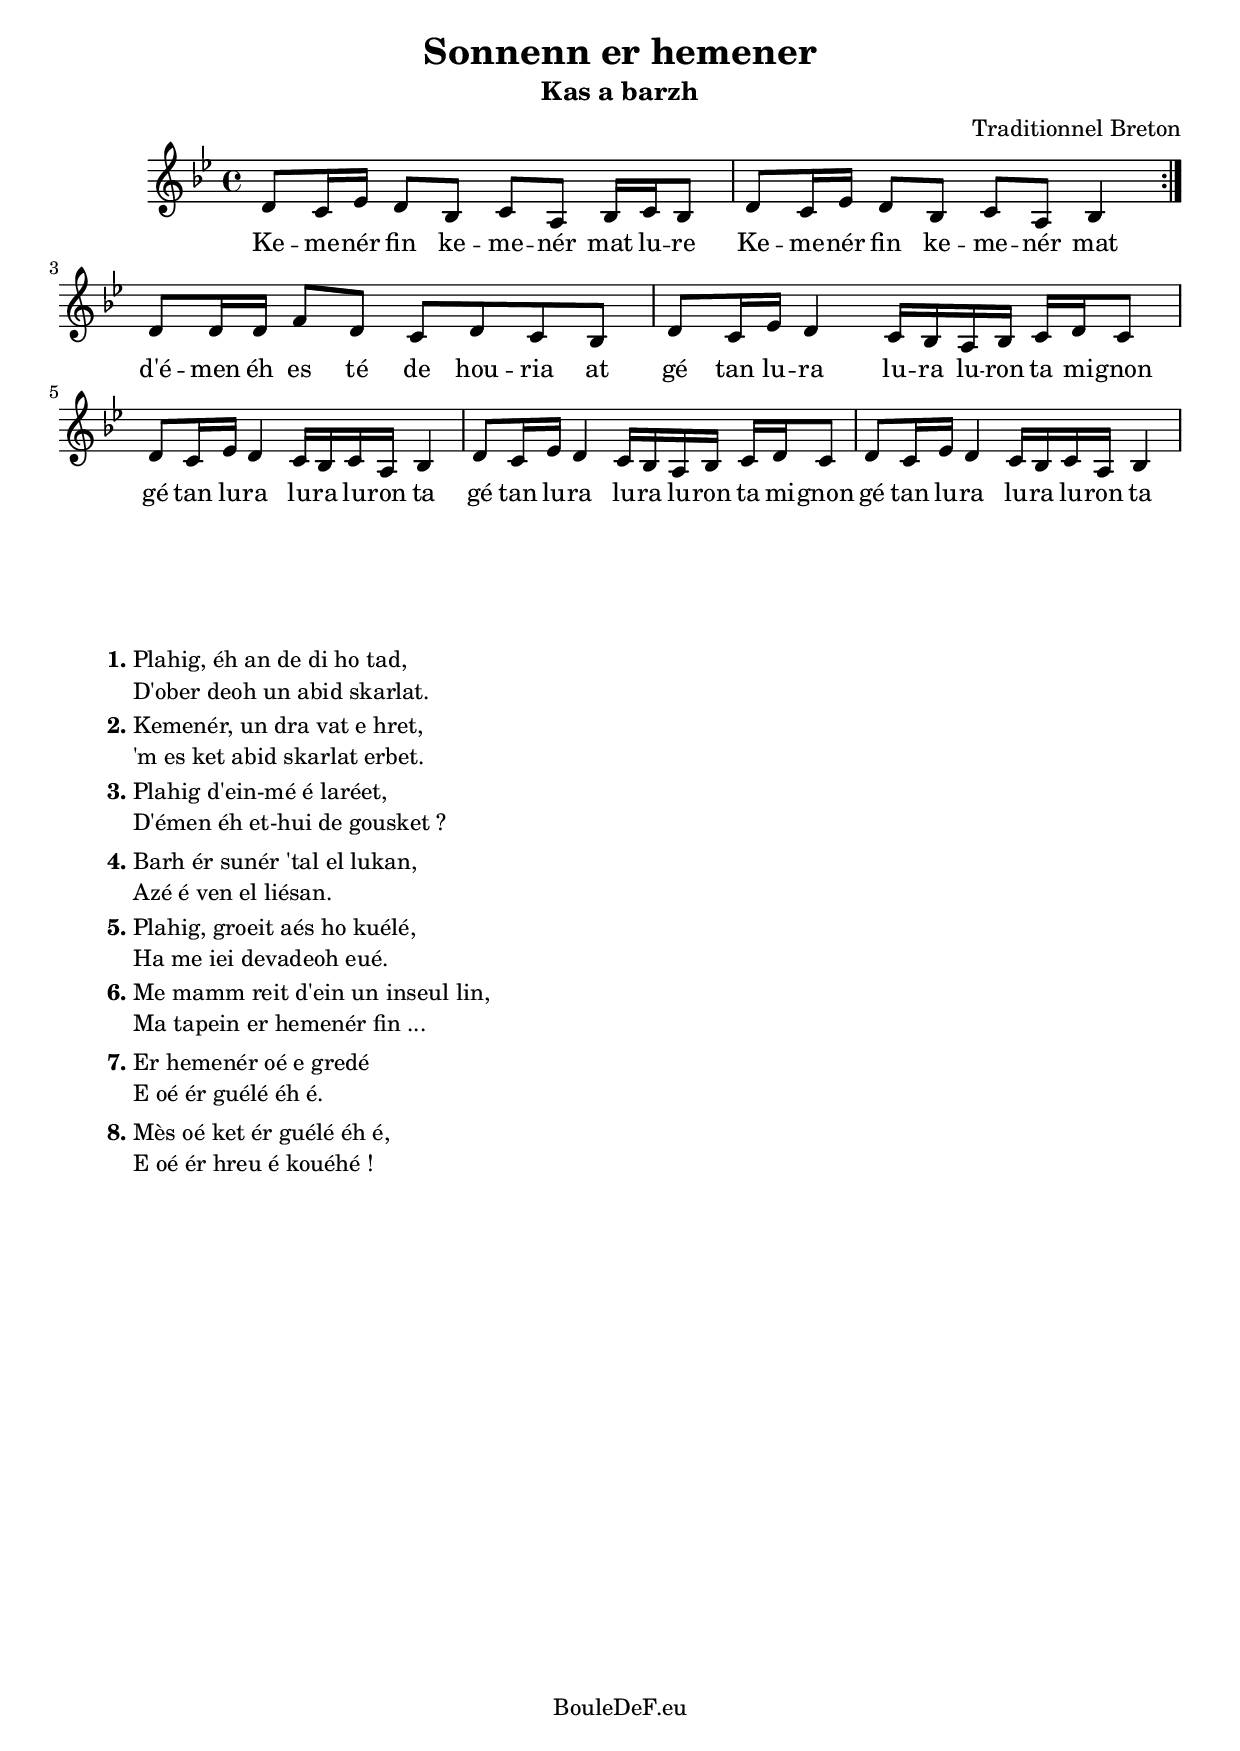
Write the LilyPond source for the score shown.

\version "2.16.0"
\include "italiano.ly"

\header {
	title = "Sonnenn er hemener"
	subtitle = "Kas a barzh"
	composer = "Traditionnel Breton"
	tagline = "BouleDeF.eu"
}

kasabarzh = \relative sib {
	\clef "treble"
	\key sib \major
	\time 4/4

	\repeat volta 2 {
		| re8 do16 mib re8 sib do la sib16 do sib8
		| re8 do16 mib re8 sib do la sib4
	}
	| re8 re16 re fa8 re do re do sib
	| re8 do16 mib re4 do 16 sib la sib do re do8
	| re8 do16 mib re4 do16 sib do la sib4
	| re8 do16 mib re4 do16 sib la sib do re do8
	| re8 do16 mib re4 do16 sib do la sib4
}

\score {
	\new Staff { \kasabarzh }
	\addlyrics {
		| Ke -- me -- nér fin ke -- me -- nér mat lu -- re
		| Ke -- me -- nér fin ke -- me -- nér mat
		| d'é -- men éh es té de hou -- ria at
		| gé tan lu -- ra lu -- ra lu -- ron ta mi -- gnon
		| gé tan lu -- ra lu -- ra lu -- ron ta
		| gé tan lu -- ra lu -- ra lu -- ron ta mi -- gnon
		| gé tan lu -- ra lu -- ra lu -- ron ta
	}
	\layout {}
}

\markup {
	\vspace #5.0
	\hspace #4.0
	\column {
		\line {
			\bold "1."
			\column {
				"Plahig, éh an de di ho tad,"
				"D'ober deoh un abid skarlat."
			}
		}
		\combine \null \vspace #0.1
		\line {
			\bold "2."
			\column {
				"Kemenér, un dra vat e hret,"
				"'m es ket abid skarlat erbet."
			}
		}
		\combine \null \vspace #0.1
		\line {
			\bold "3."
			\column {
				"Plahig d'ein-mé é laréet,"
				"D'émen éh et-hui de gousket ?"
			}
		}
		\combine \null \vspace #0.1
		\line {
			\bold "4."
			\column {
				"Barh ér sunér 'tal el lukan,"
				"Azé é ven el liésan."
			}
		}
		\combine \null \vspace #0.1
		\line {
			\bold "5."
			\column {
				"Plahig, groeit aés ho kuélé,"
				"Ha me iei devadeoh eué."
			}
		}
		\combine \null \vspace #0.1
		\line {
			\bold "6."
			\column {
				"Me mamm reit d'ein un inseul lin,"
				"Ma tapein er hemenér fin ..."
			}
		}
		\combine \null \vspace #0.1
		\line {
			\bold "7."
			\column {
				"Er hemenér oé e gredé"
				"E oé ér guélé éh é."
			}
		}
		\combine \null \vspace #0.1
		\line {
			\bold "8."
			\column {
				"Mès oé ket ér guélé éh é,"
				"E oé ér hreu é kouéhé !"
			}
		}
	}
}

\score {
	\new Staff { \unfoldRepeats { \kasabarzh } }
	\midi {}
}